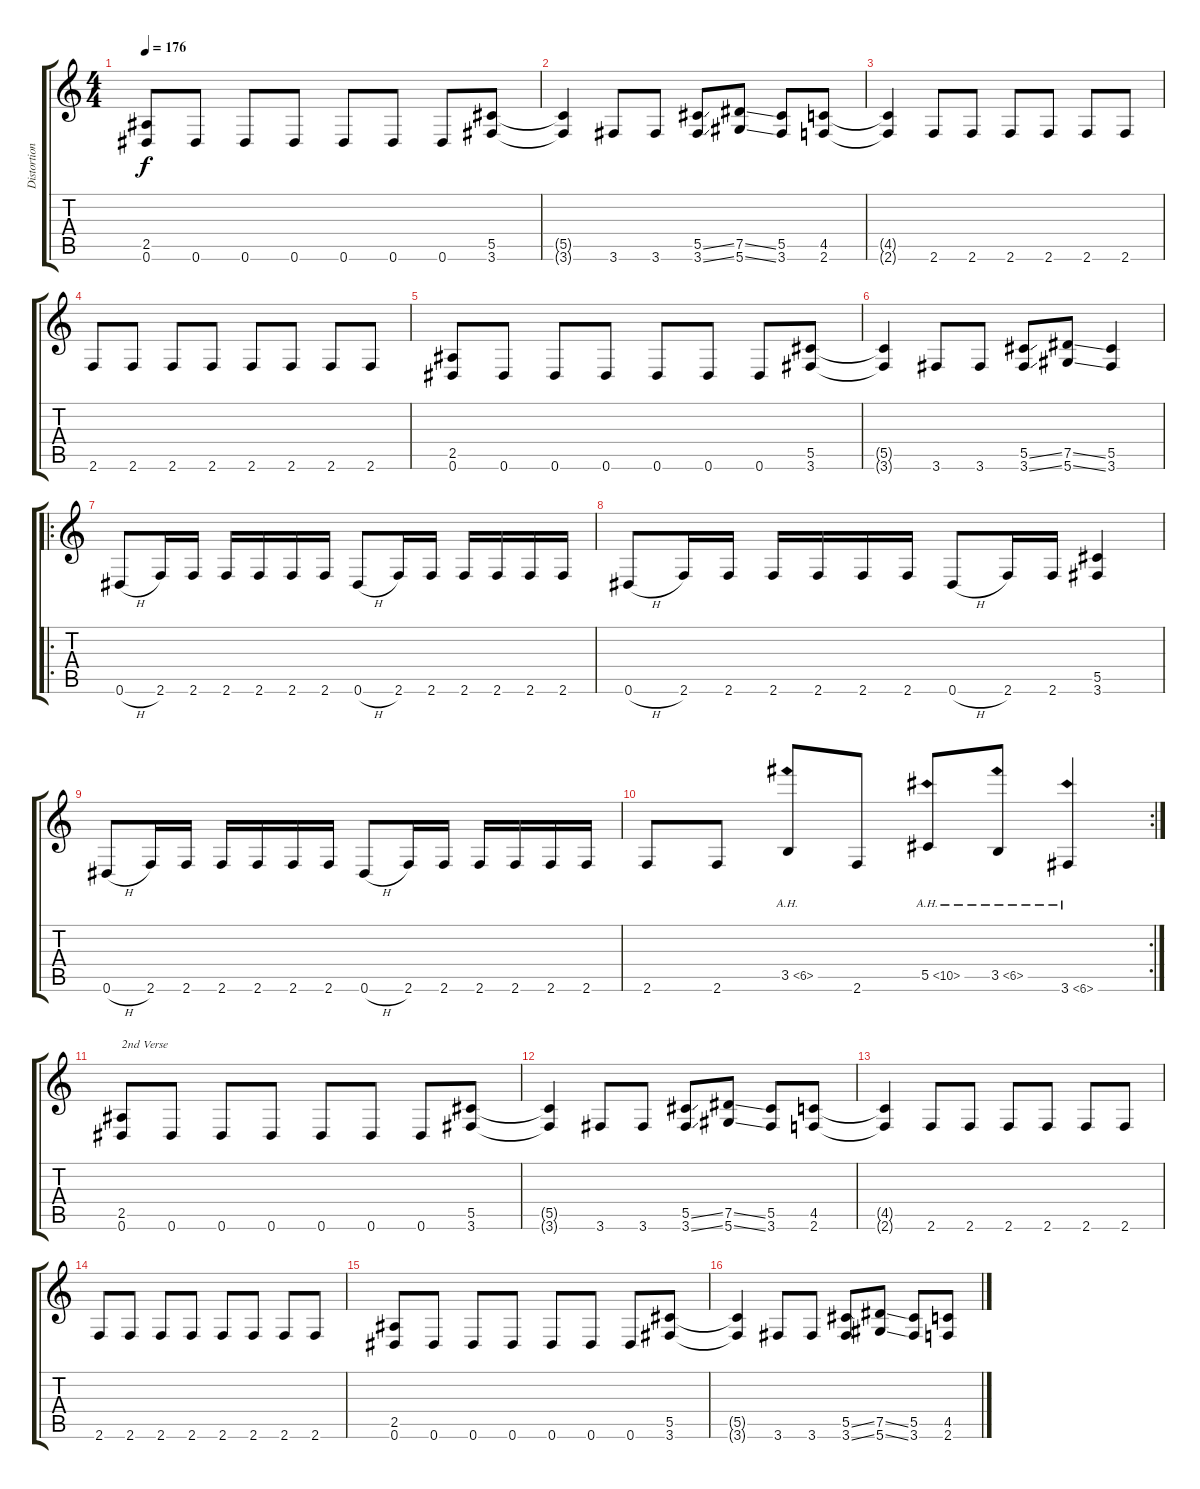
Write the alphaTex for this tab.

\track ("Distortion Guitar I" "Distortion") {instrument distortionguitar}
\staff {score tabs}
\tuning (Eb4 Bb3 Gb3 Db3 Ab2 Eb2) {hide}
\ts (4 4)
\tempo 176
\clef g2
\ks c
(2.5 0.6).8{dy f} 0.6.8 0.6.8 0.6.8 0.6.8 0.6.8 0.6.8 (5.5 3.6).8 |
(5.5{t} 3.6{t}).4 3.6.8 3.6.8 (5.5{ss} 3.6{ss}).8 (7.5{ss} 5.6{ss}).8 (5.5 3.6).8 (4.5 2.6).8 |
(4.5{t} 2.6{t}).4 2.6.8 2.6.8 2.6.8 2.6.8 2.6.8 2.6.8 |
2.6.8 2.6.8 2.6.8 2.6.8 2.6.8 2.6.8 2.6.8 2.6.8 |
(2.5 0.6).8 0.6.8 0.6.8 0.6.8 0.6.8 0.6.8 0.6.8 (5.5 3.6).8 |
(5.5{t} 3.6{t}).4 3.6.8 3.6.8 (5.5{ss} 3.6{ss}).8 (7.5{ss} 5.6{ss}).8 (5.5 3.6).4 |
\ro
0.6{h}.8 2.6.16 2.6.16 2.6.16 2.6.16 2.6.16 2.6.16 0.6{h}.8 2.6.16 2.6.16 2.6.16 2.6.16 2.6.16 2.6.16 |
0.6{h}.8 2.6.16 2.6.16 2.6.16 2.6.16 2.6.16 2.6.16 0.6{h}.8 2.6.16 2.6.16 (5.5 3.6).4 |
0.6{h}.8 2.6.16 2.6.16 2.6.16 2.6.16 2.6.16 2.6.16 0.6{h}.8 2.6.16 2.6.16 2.6.16 2.6.16 2.6.16 2.6.16 |
\rc 2
2.6.8 2.6.8 3.5{ah 3}.8 2.6.8 5.5{ah 5}.8 3.5{ah 3}.8 3.6{ah 3}.4 |
(2.5 0.6).8{txt "2nd Verse"} 0.6.8 0.6.8 0.6.8 0.6.8 0.6.8 0.6.8 (5.5 3.6).8 |
(5.5{t} 3.6{t}).4 3.6.8 3.6.8 (5.5{ss} 3.6{ss}).8 (7.5{ss} 5.6{ss}).8 (5.5 3.6).8 (4.5 2.6).8 |
(4.5{t} 2.6{t}).4 2.6.8 2.6.8 2.6.8 2.6.8 2.6.8 2.6.8 |
2.6.8 2.6.8 2.6.8 2.6.8 2.6.8 2.6.8 2.6.8 2.6.8 |
(2.5 0.6).8 0.6.8 0.6.8 0.6.8 0.6.8 0.6.8 0.6.8 (5.5 3.6).8 |
(5.5{t} 3.6{t}).4 3.6.8 3.6.8 (5.5{ss} 3.6{ss}).8 (7.5{ss} 5.6{ss}).8 (5.5 3.6).8 (4.5 2.6).8
